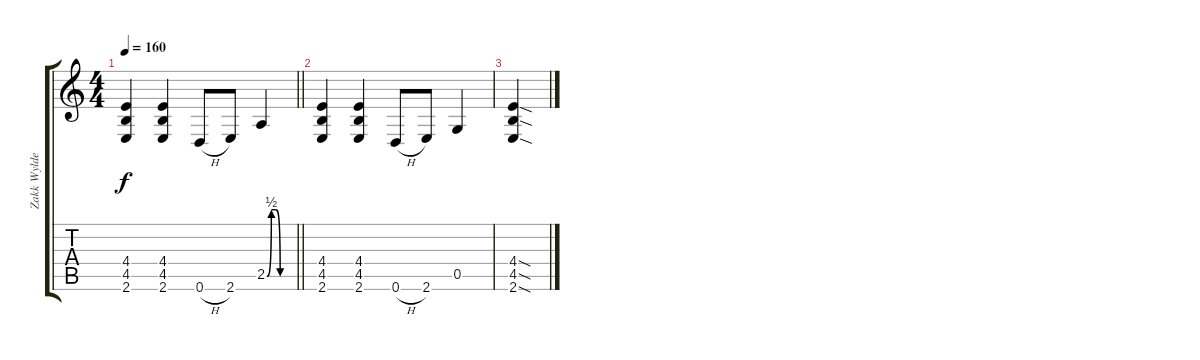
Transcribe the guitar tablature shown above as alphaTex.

\track ("Zakk Wylde - Rythym Guitar" "Zakk Wylde") {instrument distortionguitar}
\staff {score tabs}
\tuning (D4 A3 F3 C3 G2 D2) {hide}
\ts (4 4)
\tempo 160
\clef g2
\barLineRight lightlight
\ks c
(4.4 4.5 2.6).4{dy f} (4.4 4.5 2.6).4 0.6{h}.8 2.6.8 2.5{be (custom 0 0 10 2 20 2 30 0 60 0)}.4 |
(4.4 4.5 2.6).4 (4.4 4.5 2.6).4 0.6{h}.8 2.6.8 0.5.4 |
(4.4{sod} 4.5{sod} 2.6{sod}).4
